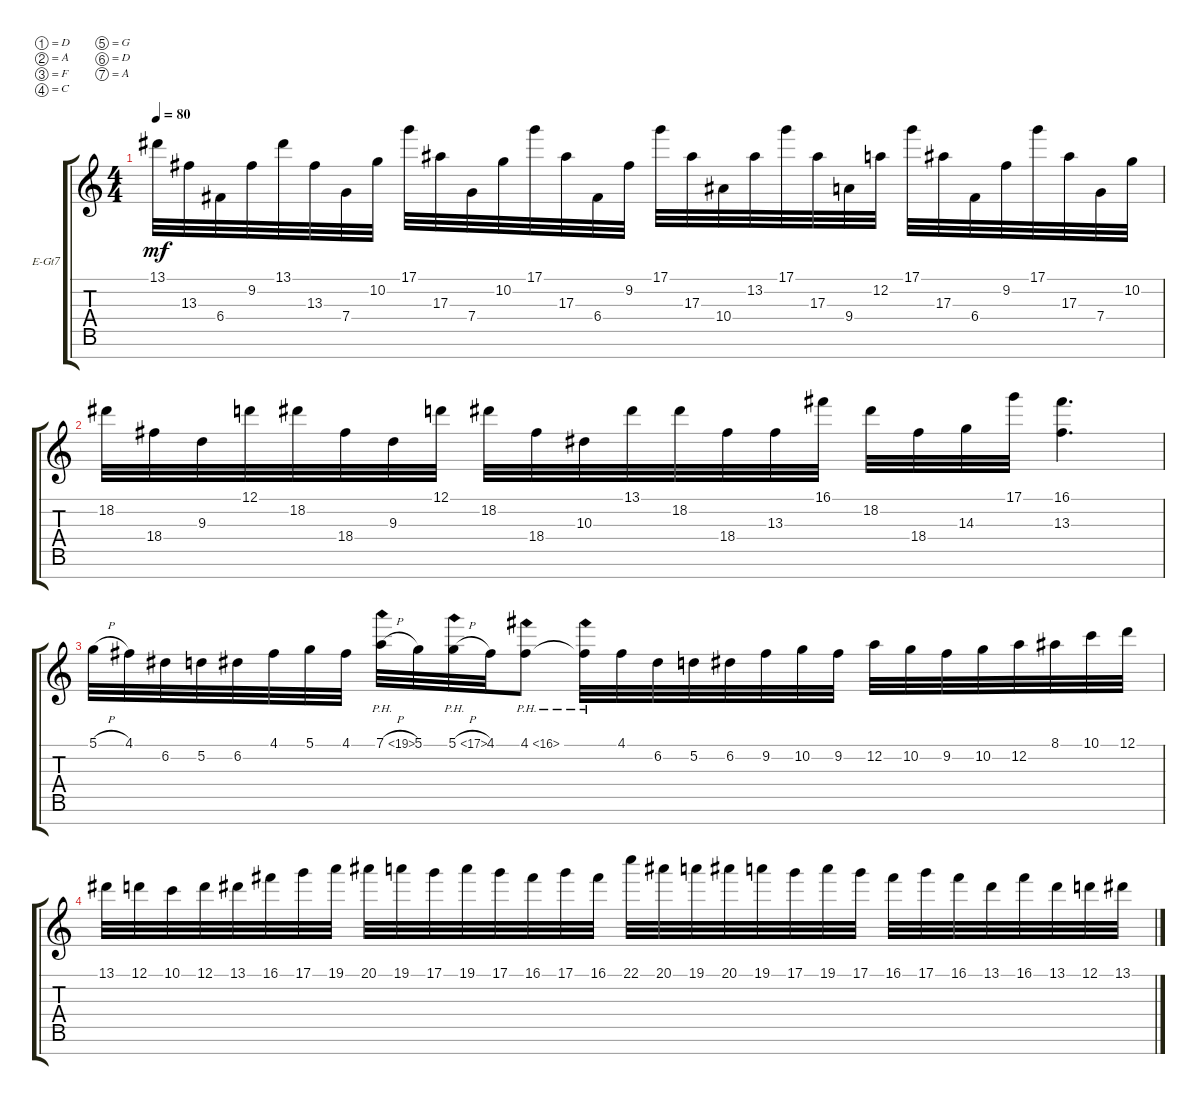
\defaultSystemsLayout 4
\bracketExtendMode groupsimilarinstruments
\firstSystemTrackNameOrientation horizontal
\otherSystemsTrackNameOrientation horizontal
\track ("MOREAN THE HUNGRY GOD" "E-Gt7") {instrument distortionguitar}
\staff {score tabs}
\tuning (D4 A3 F3 C3 G2 D2 A1)
\ts (4 4)
\tempo 80
\clef g2
\ks c
13.1.32{dy mf} 13.3.32 6.4.32 9.2.32 13.1.32 13.3.32 7.4.32 10.2.32 17.1.32 17.3.32 7.4.32 10.2.32 17.1.32 17.3.32 6.4.32 9.2.32 17.1.32 17.3.32 10.4.32 13.2.32 17.1.32 17.3.32 9.4.32 12.2.32 17.1.32 17.3.32 6.4.32 9.2.32 17.1.32 17.3.32 7.4.32 10.2.32 |
18.2.32 18.4.32 9.3.32 12.1.32 18.2.32 18.4.32 9.3.32 12.1.32 18.2.32 18.4.32 10.3.32 13.1.32 18.2.32 18.4.32 13.3.32 16.1.32 18.2.32 18.4.32 14.3.32 17.1.32 (16.1 13.3).4{d} |
5.1{h}.32 4.1.32 6.2.32 5.2.32 6.2.32 4.1.32 5.1.32 4.1.32 7.1{ph 12 h}.32 5.1.32 5.1{ph 12 h}.32 4.1.32 4.1{ph 12}.8 4.1{ph 12 t}.32 4.1.32 6.2.32 5.2.32 6.2.32 9.2.32 10.2.32 9.2.32 12.2.32 10.2.32 9.2.32 10.2.32 12.2.32 8.1.32 10.1.32 12.1.32 |
13.1.32 12.1.32 10.1.32 12.1.32 13.1.32 16.1.32 17.1.32 19.1.32 20.1.32 19.1.32 17.1.32 19.1.32 17.1.32 16.1.32 17.1.32 16.1.32 22.1.32 20.1.32 19.1.32 20.1.32 19.1.32 17.1.32 19.1.32 17.1.32 16.1.32 17.1.32 16.1.32 13.1.32 16.1.32 13.1.32 12.1.32 13.1.32
